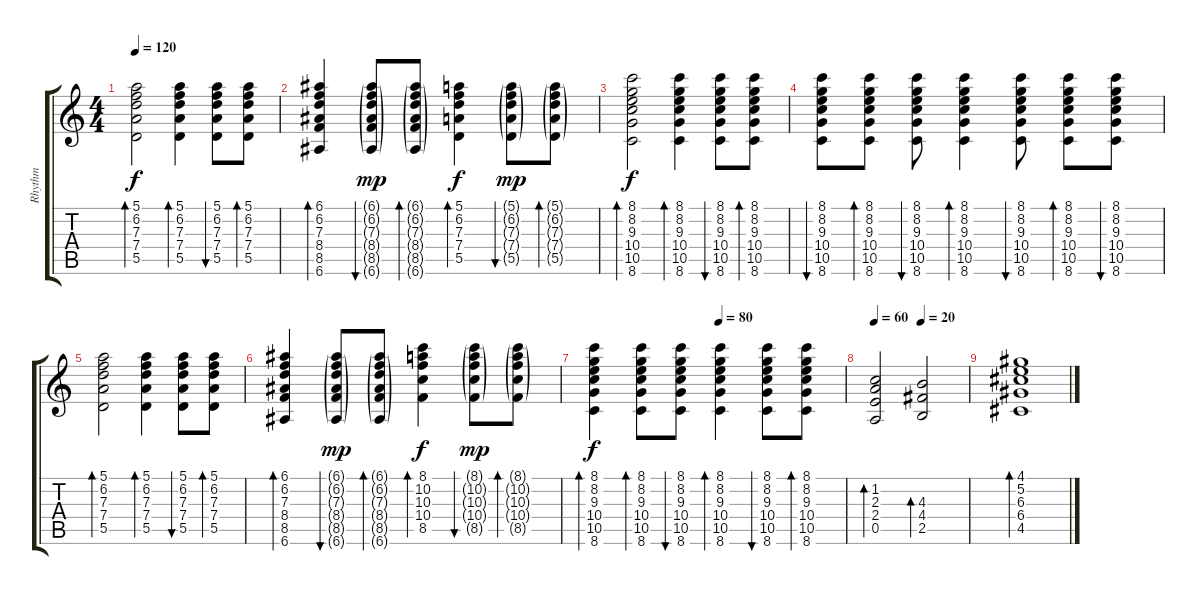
\track ("Rhythm" "Rhythm") {instrument acousticguitarsteel}
\staff {score tabs}
\tuning (E4 B3 G3 D3 A2 E2) {hide}
\ts (4 4)
\tempo 120
\clef g2
\ks c
(5.1 6.2 7.3 7.4 5.5).2{bd 120 dy f} (5.1 6.2 7.3 7.4 5.5).4{bd 120} (5.1 6.2 7.3 7.4 5.5).8{bu 120} (5.1 6.2 7.3 7.4 5.5).8{bd 120} |
(6.1 6.2 7.3 8.4 8.5 6.6).4{bd 120} (6.1{g} 6.2{g} 7.3{g} 8.4{g} 8.5{g} 6.6{g}).8{bu 120 dy mp} (6.1{g} 6.2{g} 7.3{g} 8.4{g} 8.5{g} 6.6{g}).8{bd 120} (5.1 6.2 7.3 7.4 5.5).4{bd 120 dy f} (5.1{g} 6.2{g} 7.3{g} 7.4{g} 5.5{g}).8{bu 120 dy mp} (5.1{g} 6.2{g} 7.3{g} 7.4{g} 5.5{g}).8{bd 120} |
(8.1 8.2 9.3 10.4 10.5 8.6).2{bd 120 dy f} (8.1 8.2 9.3 10.4 10.5 8.6).4{bd 120} (8.1 8.2 9.3 10.4 10.5 8.6).8{bu 120} (8.1 8.2 9.3 10.4 10.5 8.6).8{bd 120} |
(8.1 8.2 9.3 10.4 10.5 8.6).8{bu 120} (8.1 8.2 9.3 10.4 10.5 8.6).8{bd 120} (8.1 8.2 9.3 10.4 10.5 8.6).8{bu 120} (8.1 8.2 9.3 10.4 10.5 8.6).4{bd 120} (8.1 8.2 9.3 10.4 10.5 8.6).8{bu 120} (8.1 8.2 9.3 10.4 10.5 8.6).8{bd 120} (8.1 8.2 9.3 10.4 10.5 8.6).8{bu 120} |
(5.1 6.2 7.3 7.4 5.5).2{bd 120} (5.1 6.2 7.3 7.4 5.5).4{bd 120} (5.1 6.2 7.3 7.4 5.5).8{bu 120} (5.1 6.2 7.3 7.4 5.5).8{bd 120} |
(6.1 6.2 7.3 8.4 8.5 6.6).4{bd 120} (6.1{g} 6.2{g} 7.3{g} 8.4{g} 8.5{g} 6.6{g}).8{bu 120 dy mp} (6.1{g} 6.2{g} 7.3{g} 8.4{g} 8.5{g} 6.6{g}).8{bd 120} (8.1 10.2 10.3 10.4 8.5).4{bd 120 dy f} (8.1{g} 10.2{g} 10.3{g} 10.4{g} 8.5{g}).8{bu 120 dy mp} (8.1{g} 10.2{g} 10.3{g} 10.4{g} 8.5{g}).8{bd 120} |
\tempo (80 0.5)
(8.1 8.2 9.3 10.4 10.5 8.6).4{bd 120 dy f} (8.1 8.2 9.3 10.4 10.5 8.6).8{bd 120} (8.1 8.2 9.3 10.4 10.5 8.6).8{bu 120} (8.1 8.2 9.3 10.4 10.5 8.6).4{bd 60} (8.1 8.2 9.3 10.4 10.5 8.6).8{bu 60} (8.1 8.2 9.3 10.4 10.5 8.6).8{bd 60} |
\tempo 60
\tempo (20 0.5)
(1.2 2.3 2.4 0.5).2{bd 240} (4.3 4.4 2.5).2{bd 240} |
(4.1 5.2 6.3 6.4 4.5).1{bd 240}
